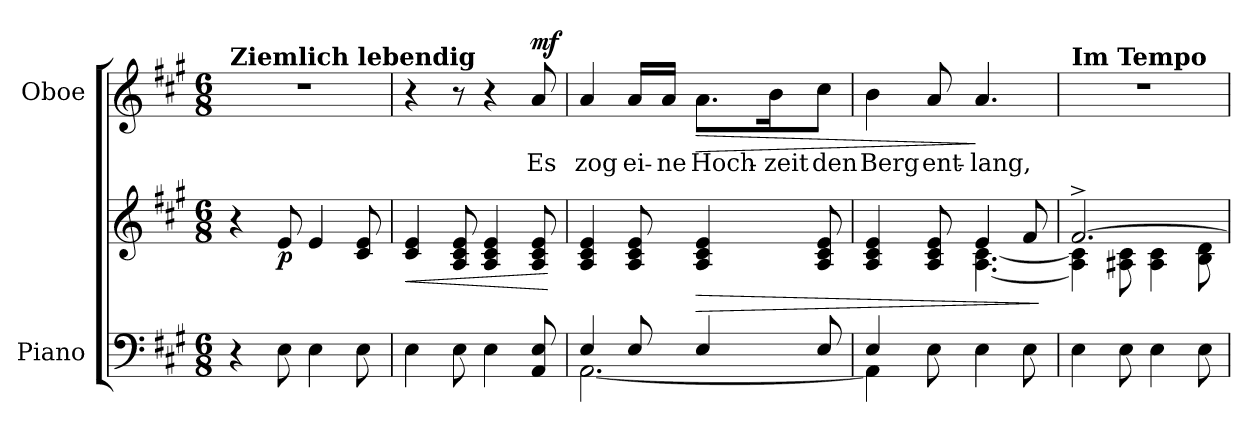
**kern	**kern	**dynam	**kern	**text	**dynam
*part2	*part2	*part2	*part1	*part1	*part1
*staff3	*staff2	*staff2/3	*staff1	*staff1	*staff1
*I"Piano	*	*	*I"Oboe	*	*
*I'Pno	*	*	*I'Ob	*	*
*clefF4	*clefG2	*	*clefG2	*	*
*k[f#c#g#]	*k[f#c#g#]	*	*k[f#c#g#]	*	*
*M6/8	*M6/8	*	*M6/8	*	*
*MM90	*MM90	*	*MM90	*	*
=1	=1	=1	=1	=1	=1
!	!	!	!LO:TX:a:B:t=Ziemlich lebendig	!	!
4r	4r	.	2.r	.	.
!	!	!LO:DY:b	!	!	!
8E\	8e/	p	.	.	.
4E\	4e/	.	.	.	.
8E\	8c#/ 8e/	.	.	.	.
=2	=2	=2	=2	=2	=2
!	!	!LO:HP:b	!	!	!
4E\	4c#/ 4e/	<	4r	.	.
8E\	8A/ 8c#/ 8e/	.	8r	.	.
4E\	4A/ 4c#/ 4e/	.	4r	.	.
!	!	!	!	!LO:LY:b	!LO:DY:a
8AA/ 8E/	8A/ 8c#/ 8e/	.	8a/	Es	mf
.	.	[	.	.	.
=3	=3	=3	=3	=3	=3
*^	*	*	*	*	*
!	!	!	!	!	!LO:LY:b	!
4E/	[2.AA\	4A/ 4c#/ 4e/	.	4a/	zog	.
!	!	!	!	!	!LO:LY:b	!
8E/	.	8A/ 8c#/ 8e/	.	16a/LL	ei-	.
!	!	!	!	!	!LO:LY:b	!
.	.	.	.	16a/JJ	-ne	.
!	!	!	!LO:HP:b	!	!LO:LY:b	!LO:HP:b
4E/	.	4A/ 4c#/ 4e/	>	8.a\L	Hoch-	>
!	!	!	!	!	!LO:LY:b	!
.	.	.	.	16b\K	-zeit	.
!	!	!	!	!	!LO:LY:b	!
8E/	.	8A/ 8c#/ 8e/	.	8cc#\J	den	.
=4	=4	=4	=4	=4	=4	=4
*	*	*^	*	*	*	*
!	!	!	!	!	!	!LO:LY:b	!
4E/	4AA\]	4A/ 4c#/ 4e/	4.ryy	.	4b\	Berg	.
!	!	!	!	!	!	!LO:LY:b	!
8E\	2ryy	8A/ 8c#/ 8e/	.	.	8a/	ent-	.
!	!	!	!	!	!	!LO:LY:b	!
4E\	.	4e/	[4.A\ [4.c#\	.	4.a/	-lang,	]
8E\	.	8f#/	.	.	.	.	.
*v	*v	*	*	*	*	*	*
*	*v	*v	*	*	*	*
.	.	]	.	.	.
!!LO:LB:g=z
=5	=5	=5	=5	=5	=5
*	*^	*	*	*	*
!	!	!	!	!LO:TX:a:B:t=Im Tempo	!	!
4E\	[2.f#^/	4A\] 4c#\]	.	2.r	.	.
8E\	.	8A#X\ 8c#\	.	.	.	.
4E\	.	4A#\ 4c#\	.	.	.	.
8E\	.	8B\ 8d\	.	.	.	.
*	*v	*v	*	*	*	*
=	=	=	=	=	=
*-	*-	*-	*-	*-	*-
